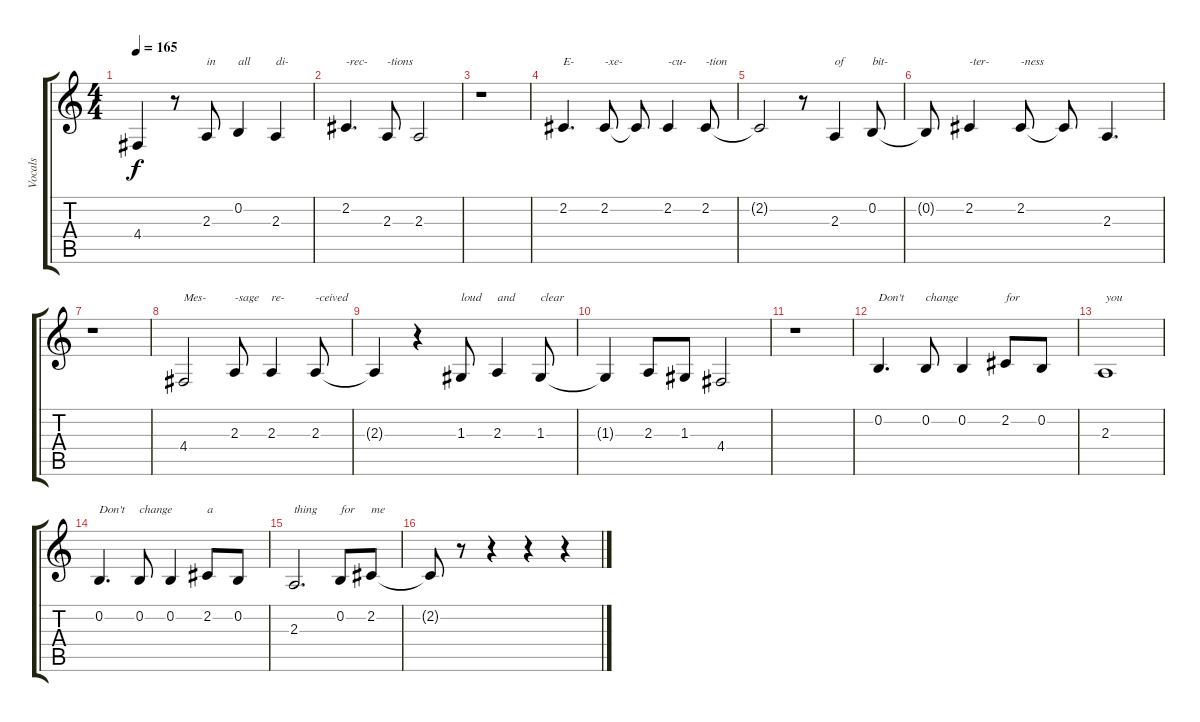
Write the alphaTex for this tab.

\track ("Vocals" "Vocals") {instrument lead2sawtooth}
\staff {score tabs}
\tuning (E4 B3 G3 D3 A2 E2) {hide}
\ts (4 4)
\tempo 165
\clef g2
\ks c
4.4{t}.4{dy f} r.8 2.3.8{txt "in"} 0.2.4{txt "all"} 2.3.4{txt "di-"} |
2.2.4{d txt "-rec-"} 2.3.8{txt "-tions"} 2.3.2 |
r.1 |
2.2.4{d txt "E-"} 2.2.8{txt "-xe-"} 2.2{t}.8 2.2.4{txt "-cu-"} 2.2.8{txt "-tion"} |
2.2{t}.2 r.8 2.3.4{txt "of"} 0.2.8{txt "bit-"} |
0.2{t}.8 2.2.4{txt "-ter-"} 2.2.8{txt "-ness"} 2.2{t}.8 2.3.4{d} |
r.1 |
4.4.2{txt "Mes-"} 2.3.8{txt "-sage"} 2.3.4{txt "re-"} 2.3.8{txt "-ceived"} |
2.3{t}.4 r.4 1.3.8{txt "loud"} 2.3.4{txt "and"} 1.3.8{txt "clear"} |
1.3{t}.4 2.3.8 1.3.8 4.4.2 |
r.1 |
0.2.4{d txt "Don't"} 0.2.8{txt "change"} 0.2.4 2.2.8{txt "for"} 0.2.8 |
2.3.1{txt "you"} |
0.2.4{d txt "Don't"} 0.2.8{txt "change"} 0.2.4 2.2.8{txt "a"} 0.2.8 |
2.3.2{d txt "thing"} 0.2.8{txt "for"} 2.2.8{txt "me"} |
2.2{t}.8 r.8 r.4 r.4 r.4
